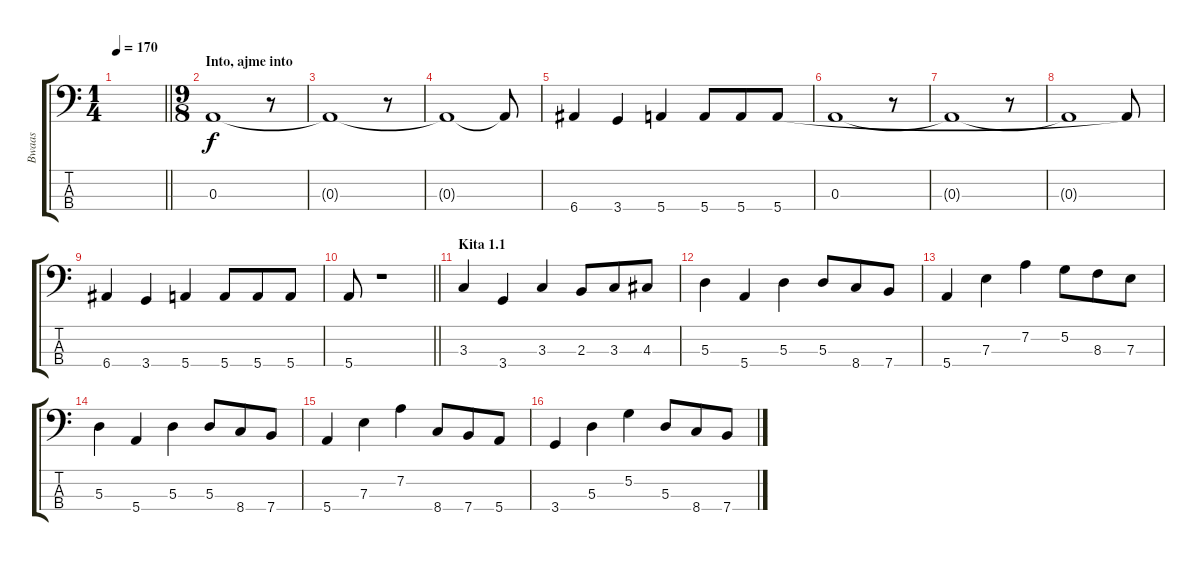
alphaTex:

\track ("Bwaas" "Bwaas") {instrument electricbassfinger}
\staff {score tabs}
\tuning (G2 D2 A1 E1) {hide}
\ts (1 4)
\tempo 170
\clef f4
\barLineRight lightlight
\ks c
|
\ts (9 8)
\section ("" "Into, ajme into")
0.3.1 r.8 |
0.3{t}.1 r.8 |
0.3{t}.1 0.3{t}.8 |
6.4.4 3.4.4 5.4.4 5.4.8 5.4.8 5.4.8 |
0.3.1 r.8 |
0.3{t}.1 r.8 |
0.3{t}.1 5.4{t}.8 |
6.4.4 3.4.4 5.4.4 5.4.8 5.4.8 5.4.8 |
\barLineRight lightlight
5.4.8 r.1 |
\section ("" "Kita 1.1")
3.3.4 3.4.4 3.3.4 2.3.8 3.3.8 4.3.8 |
5.3.4 5.4.4 5.3.4 5.3.8 8.4.8 7.4.8 |
5.4.4 7.3.4 7.2.4 5.2.8 8.3.8 7.3.8 |
5.3.4 5.4.4 5.3.4 5.3.8 8.4.8 7.4.8 |
5.4.4 7.3.4 7.2.4 8.4.8 7.4.8 5.4.8 |
3.4.4 5.3.4 5.2.4 5.3.8 8.4.8 7.4.8
